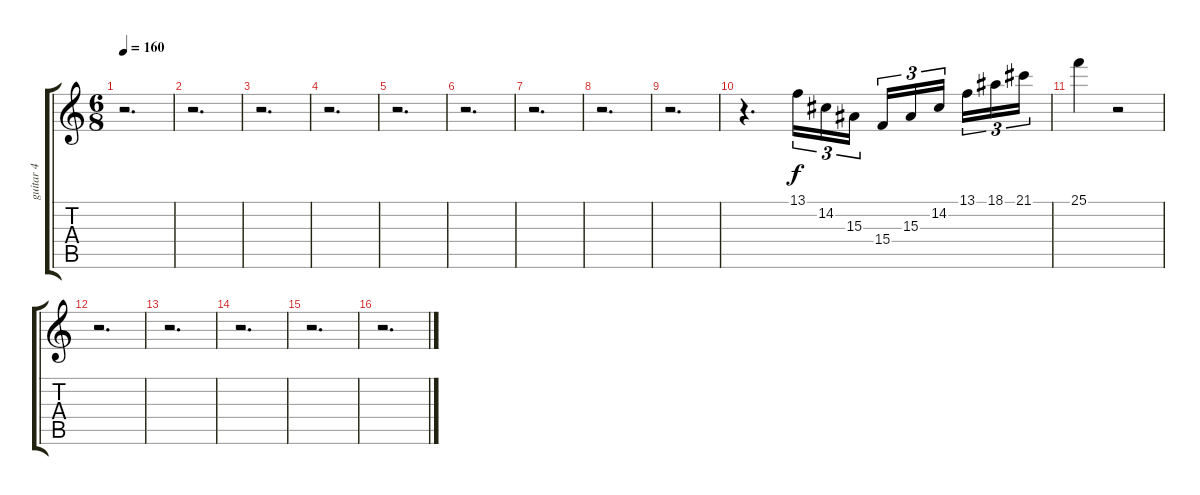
\track ("guitar 4" "guitar 4") {instrument lead1square}
\staff {score tabs}
\tuning (E4 B3 G3 D3 A2 E2) {hide}
\ts (6 8)
\tempo 160
\clef g2
\ks c
r.2{d dy f} |
r.2{d} |
r.2{d} |
r.2{d} |
r.2{d} |
r.2{d} |
r.2{d} |
r.2{d} |
r.2{d} |
r.4{d} 13.1.16{tu (3 2)} 14.2.16{tu (3 2)} 15.3.16{tu (3 2) beam splitsecondary} 15.4.16{tu (3 2)} 15.3.16{tu (3 2)} 14.2.16{tu (3 2) beam splitsecondary} 13.1.16{tu (3 2)} 18.1.16{tu (3 2)} 21.1.16{tu (3 2)} |
25.1.4 r.2 |
r.2{d} |
r.2{d} |
r.2{d} |
r.2{d} |
r.2{d}
